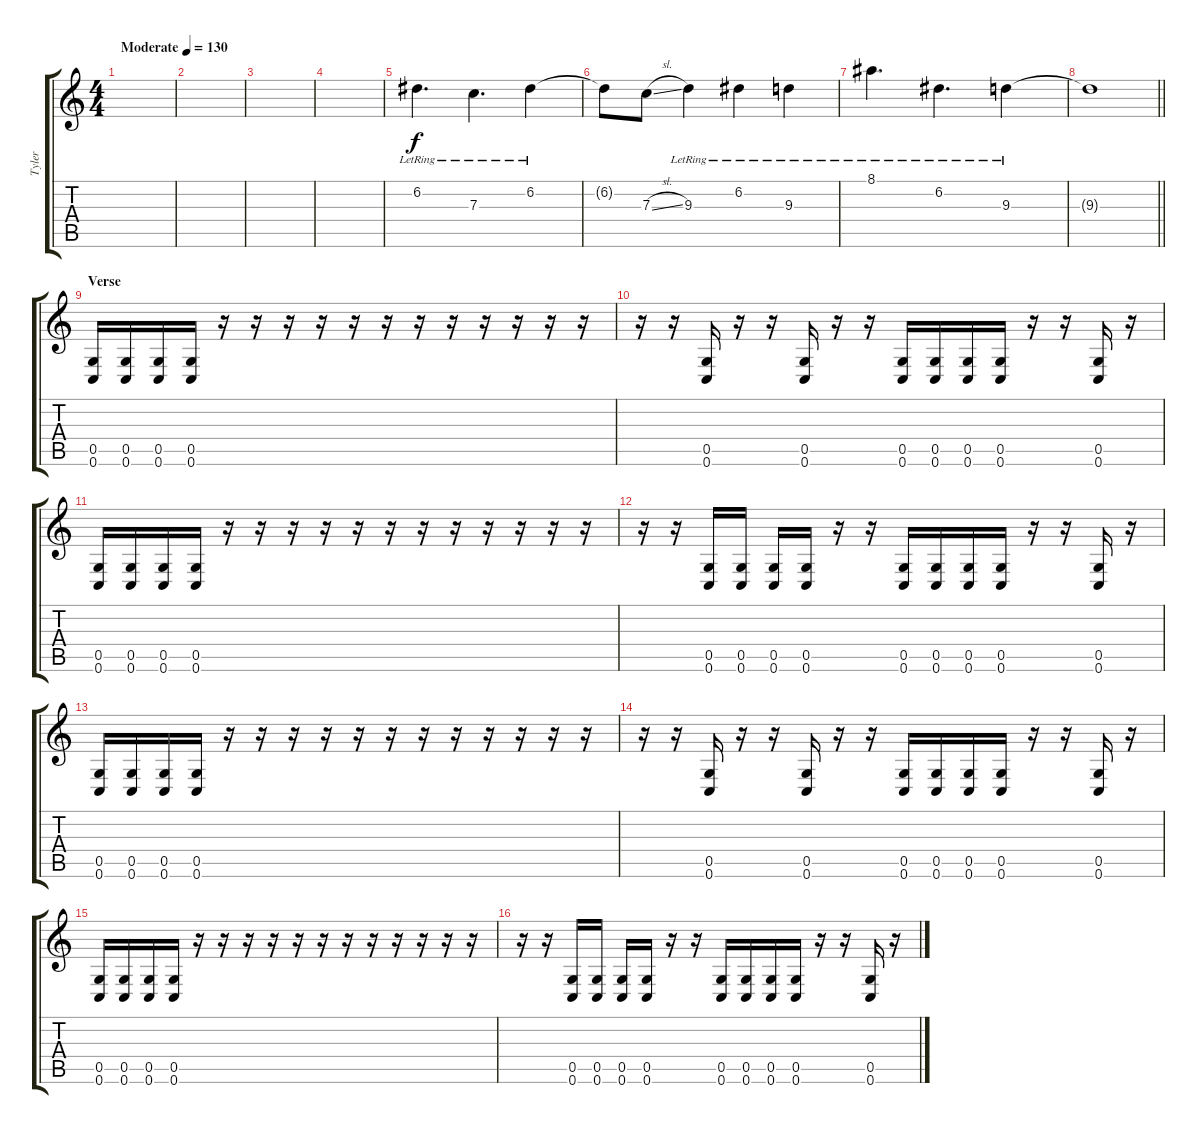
\track ("Tyler" "Tyler") {instrument electricguitarjazz}
\staff {score tabs}
\tuning (D4 A3 F3 C3 G2 C2) {hide}
\ts (4 4)
\tempo (130 "Moderate")
\clef g2
\ks c
|
|
|
|
6.2{lr}.4{d} 7.3{lr}.4{d} 6.2{lr}.4 |
6.2{t}.8 7.3{sl}.8 9.3{lr}.4 6.2{lr}.4 9.3{lr}.4 |
8.1{lr}.4{d} 6.2{lr}.4{d} 9.3{lr}.4 |
\barLineRight lightlight
9.3{t}.1 |
\section ("" "Verse")
(0.5 0.6).16{instrument distortionguitar} (0.5 0.6).16 (0.5 0.6).16 (0.5 0.6).16 r.16 r.16 r.16 r.16 r.16 r.16 r.16 r.16 r.16 r.16 r.16 r.16 |
r.16 r.16 (0.5 0.6).16 r.16 r.16 (0.5 0.6).16 r.16 r.16 (0.5 0.6).16 (0.5 0.6).16 (0.5 0.6).16 (0.5 0.6).16 r.16 r.16 (0.5 0.6).16 r.16 |
(0.5 0.6).16 (0.5 0.6).16 (0.5 0.6).16 (0.5 0.6).16 r.16 r.16 r.16 r.16 r.16 r.16 r.16 r.16 r.16 r.16 r.16 r.16 |
r.16 r.16 (0.5 0.6).16 (0.5 0.6).16 (0.5 0.6).16 (0.5 0.6).16 r.16 r.16 (0.5 0.6).16 (0.5 0.6).16 (0.5 0.6).16 (0.5 0.6).16 r.16 r.16 (0.5 0.6).16 r.16 |
(0.5 0.6).16 (0.5 0.6).16 (0.5 0.6).16 (0.5 0.6).16 r.16 r.16 r.16 r.16 r.16 r.16 r.16 r.16 r.16 r.16 r.16 r.16 |
r.16 r.16 (0.5 0.6).16 r.16 r.16 (0.5 0.6).16 r.16 r.16 (0.5 0.6).16 (0.5 0.6).16 (0.5 0.6).16 (0.5 0.6).16 r.16 r.16 (0.5 0.6).16 r.16 |
(0.5 0.6).16 (0.5 0.6).16 (0.5 0.6).16 (0.5 0.6).16 r.16 r.16 r.16 r.16 r.16 r.16 r.16 r.16 r.16 r.16 r.16 r.16 |
r.16 r.16 (0.5 0.6).16 (0.5 0.6).16 (0.5 0.6).16 (0.5 0.6).16 r.16 r.16 (0.5 0.6).16 (0.5 0.6).16 (0.5 0.6).16 (0.5 0.6).16 r.16 r.16 (0.5 0.6).16 r.16
